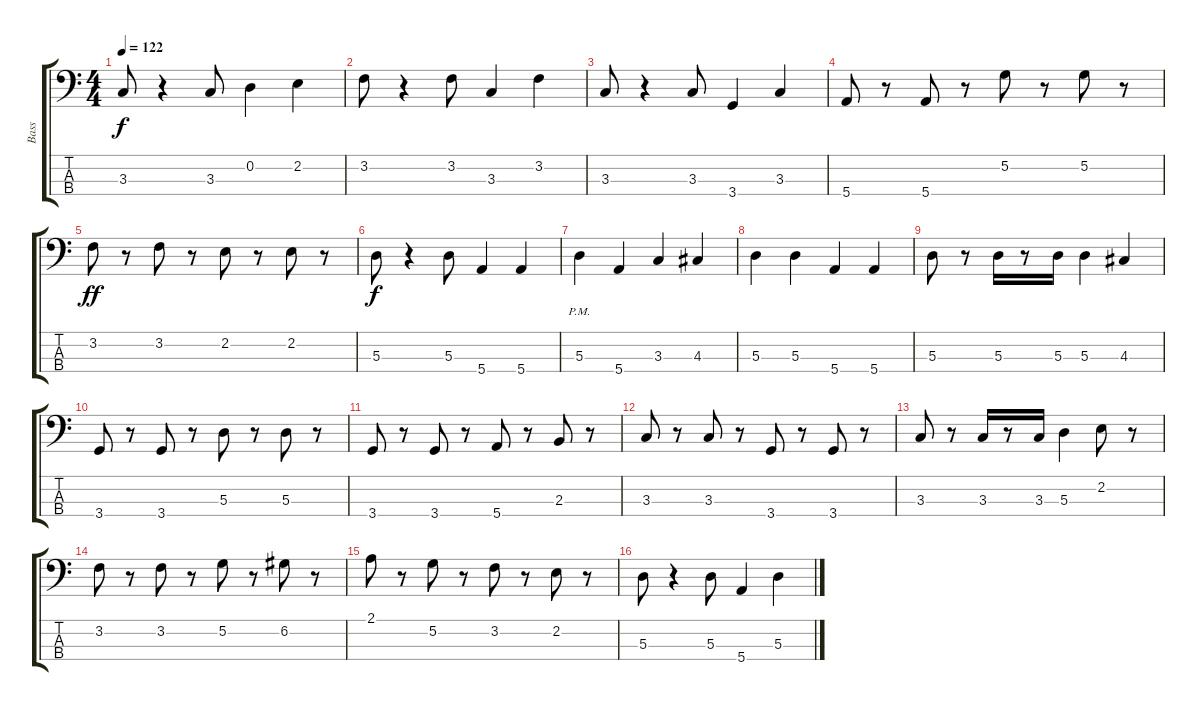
\track ("Bass" "Bass") {instrument electricbassfinger}
\staff {score tabs}
\tuning (G2 D2 A1 E1) {hide}
\ts (4 4)
\tempo 122
\clef f4
\ks c
3.3.8{dy f} r.4 3.3.8 0.2.4 2.2.4 |
3.2.8 r.4 3.2.8 3.3.4 3.2.4 |
3.3.8 r.4 3.3.8 3.4.4 3.3.4 |
5.4.8 r.8 5.4.8 r.8 5.2.8 r.8 5.2.8 r.8 |
3.2.8{dy ff} r.8 3.2.8 r.8 2.2.8 r.8 2.2.8 r.8 |
5.3.8{dy f} r.4 5.3.8 5.4.4 5.4.4 |
5.3{pm}.4 5.4.4 3.3.4 4.3.4 |
5.3.4 5.3.4 5.4.4 5.4.4 |
5.3.8 r.8 5.3.16 r.8 5.3.16 5.3.4 4.3.4 |
3.4.8 r.8 3.4.8 r.8 5.3.8 r.8 5.3.8 r.8 |
3.4.8 r.8 3.4.8 r.8 5.4.8 r.8 2.3.8 r.8 |
3.3.8 r.8 3.3.8 r.8 3.4.8 r.8 3.4.8 r.8 |
3.3.8 r.8 3.3.16 r.8 3.3.16 5.3.4 2.2.8 r.8 |
3.2.8 r.8 3.2.8 r.8 5.2.8 r.8 6.2.8 r.8 |
2.1.8 r.8 5.2.8 r.8 3.2.8 r.8 2.2.8 r.8 |
5.3.8 r.4 5.3.8 5.4.4 5.3.4
